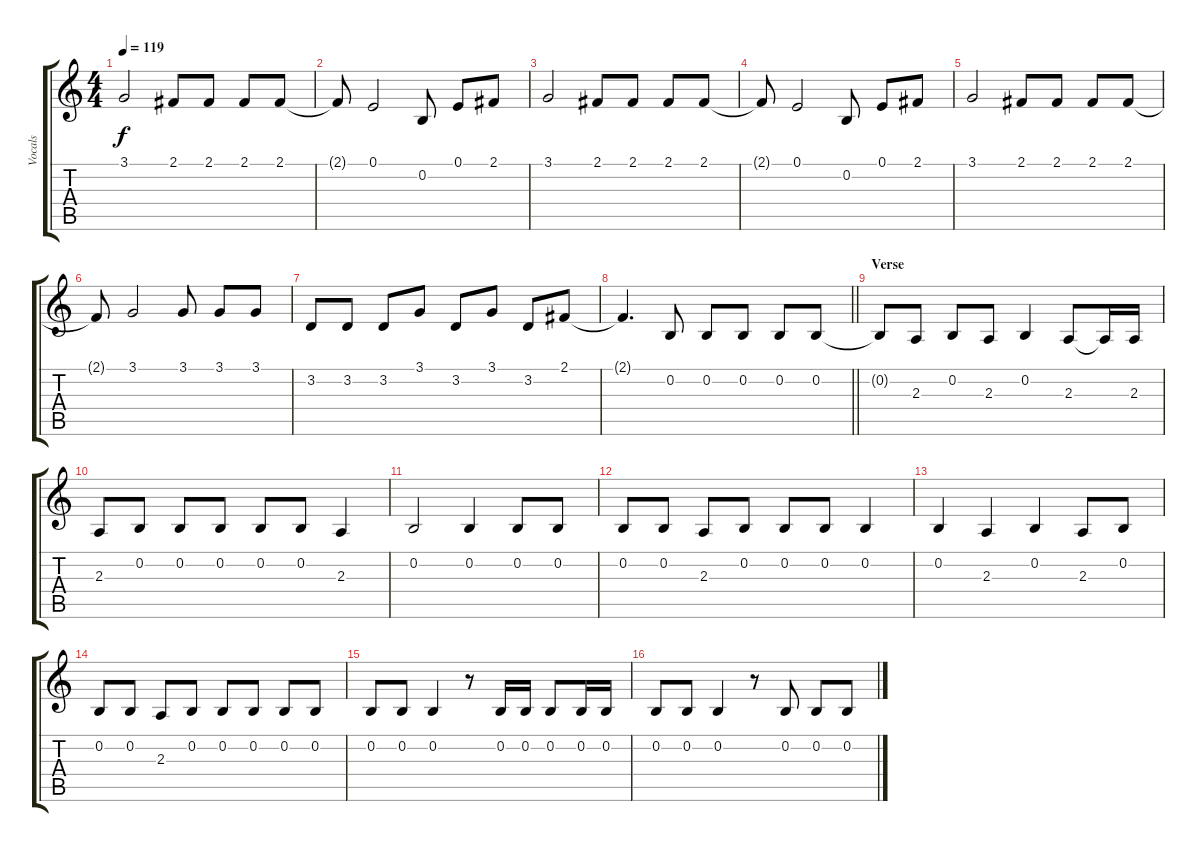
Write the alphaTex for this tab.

\track ("Vocals" "Vocals") {instrument bassoon}
\staff {score tabs}
\tuning (E4 B3 G3 D3 A2 E2) {hide}
\ts (4 4)
\tempo 119
\clef g2
\ks c
3.1.2{dy f} 2.1.8 2.1.8 2.1.8 2.1.8 |
2.1{t}.8 0.1.2 0.2.8 0.1.8 2.1.8 |
3.1.2 2.1.8 2.1.8 2.1.8 2.1.8 |
2.1{t}.8 0.1.2 0.2.8 0.1.8 2.1.8 |
3.1.2 2.1.8 2.1.8 2.1.8 2.1.8 |
2.1{t}.8 3.1.2 3.1.8 3.1.8 3.1.8 |
3.2.8 3.2.8 3.2.8 3.1.8 3.2.8 3.1.8 3.2.8 2.1.8 |
\barLineRight lightlight
2.1{t}.4{d} 0.2.8 0.2.8 0.2.8 0.2.8 0.2.8 |
\section ("" "Verse")
0.2{t}.8 2.3.8 0.2.8 2.3.8 0.2.4 2.3.8 2.3{t}.16 2.3.16 |
2.3.8 0.2.8 0.2.8 0.2.8 0.2.8 0.2.8 2.3.4 |
0.2.2 0.2.4 0.2.8 0.2.8 |
0.2.8 0.2.8 2.3.8 0.2.8 0.2.8 0.2.8 0.2.4 |
0.2.4 2.3.4 0.2.4 2.3.8 0.2.8 |
0.2.8 0.2.8 2.3.8 0.2.8 0.2.8 0.2.8 0.2.8 0.2.8 |
0.2.8 0.2.8 0.2.4 r.8 0.2.16 0.2.16 0.2.8 0.2.16 0.2.16 |
0.2.8 0.2.8 0.2.4 r.8 0.2.8 0.2.8 0.2.8
